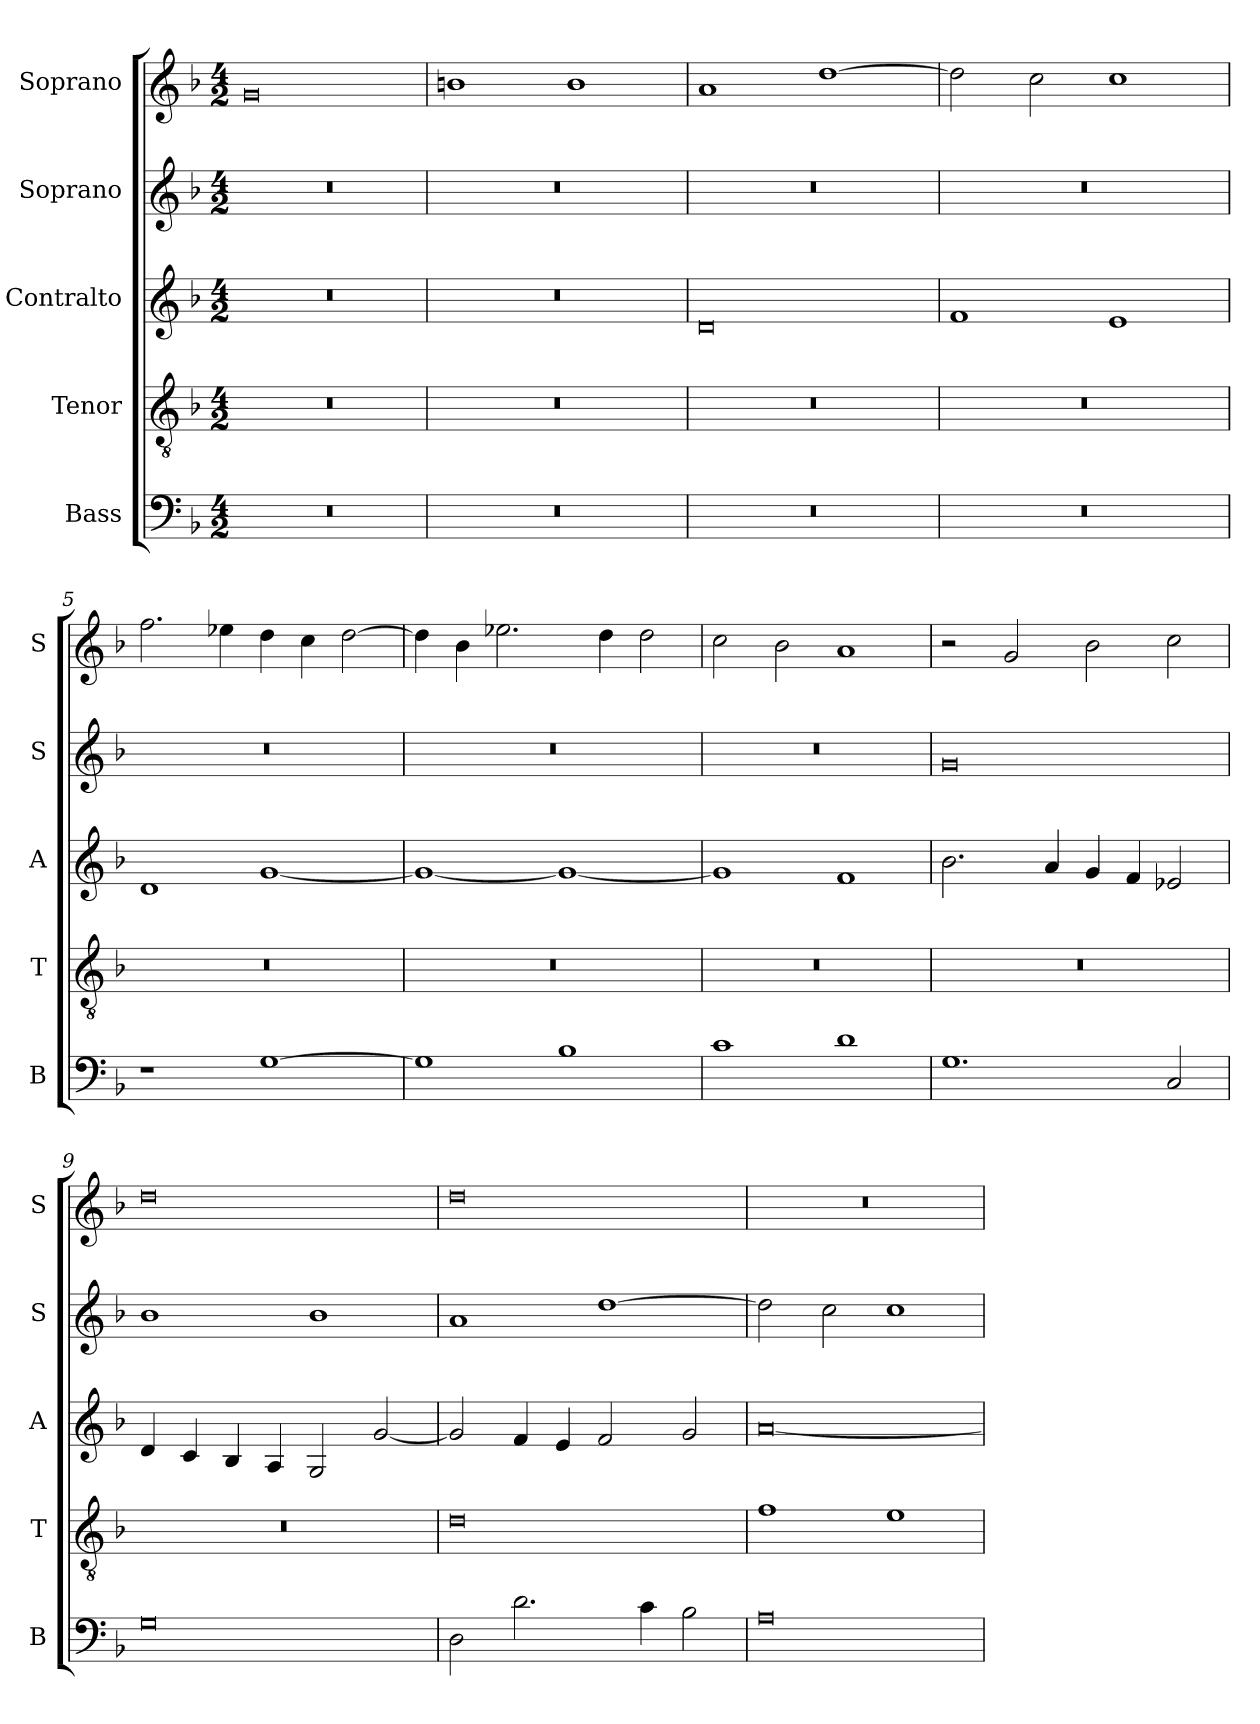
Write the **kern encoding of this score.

**kern	**kern	**kern	**kern	**kern
*part5	*part4	*part3	*part2	*part1
*staff5	*staff4	*staff3	*staff2	*staff1
*I"Bass	*I"Tenor	*I"Contralto	*I"Soprano	*I"Soprano
*I'B	*I'T	*I'A	*I'S	*I'S
*clefF4	*clefGv2	*clefG2	*clefG2	*clefG2
*k[b-]	*k[b-]	*k[b-]	*k[b-]	*k[b-]
*G:dor	*G:dor	*G:dor	*G:dor	*G:dor
*M4/2	*M4/2	*M4/2	*M4/2	*M4/2
=1	=1	=1	=1	=1
0r	0r	0r	0r	0g
=2	=2	=2	=2	=2
0r	0r	0r	0r	1bn
.	.	.	.	1b
=3	=3	=3	=3	=3
0r	0r	0d	0r	1a
.	.	.	.	[1dd
=4	=4	=4	=4	=4
0r	0r	1f	0r	2dd]
.	.	.	.	2cc
.	.	1e	.	1cc
=5	=5	=5	=5	=5
1r	0r	1d	0r	2.ff
.	.	.	.	4ee-X
[1G	.	[1g	.	4dd
.	.	.	.	4cc
.	.	.	.	[2dd
=6	=6	=6	=6	=6
1G]	0r	1g_	0r	4dd]
.	.	.	.	4b-
.	.	.	.	2.ee-X
1B-	.	1g_	.	.
.	.	.	.	4dd
.	.	.	.	2dd
=7	=7	=7	=7	=7
1c	0r	1g]	0r	2cc
.	.	.	.	2b-
1d	.	1f	.	1a
=8	=8	=8	=8	=8
1.G	0r	2.b-	0g	2r
.	.	.	.	2g
.	.	4a	.	.
.	.	4g	.	2b-
.	.	4f	.	.
2C	.	2e-X	.	2cc
=9	=9	=9	=9	=9
0G	0r	4d	1b-	0dd
.	.	4c	.	.
.	.	4B-	.	.
.	.	4A	.	.
.	.	2G	1b-	.
.	.	[2g	.	.
=10	=10	=10	=10	=10
2D	0d	2g]	1a	0dd
2.d	.	4f	.	.
.	.	4e	.	.
.	.	2f	[1dd	.
4c	.	.	.	.
2B-	.	2g	.	.
=11	=11	=11	=11	=11
0A	1f	[0a	2dd]	0r
.	.	.	2cc	.
.	1e	.	1cc	.
=	=	=	=	=
*-	*-	*-	*-	*-
